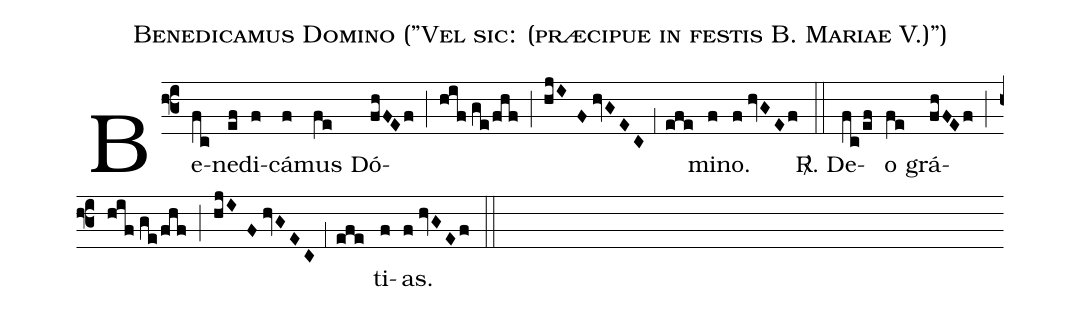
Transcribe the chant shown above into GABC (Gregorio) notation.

name: Benedicamus Domino ("Vel sic: (præcipue in festis B. Mariae V.)");
%%
(f3)Be(fc)ne(ef)di(f)cá(f)mus(fe) Dó(fhFEf)(;)(hif//ge/fhf)(;)(hjIF//hvGEC,1efe)mi(f)no.(f//hvGEf) (::)
<sp>R/</sp>. De(fc/ef)o(fe) grá(fhFEf)(;)(hif//ge/fhf)(;)(hjIF//hvGEC,1efe)ti(f)as.(f//hvGEf) (::)
